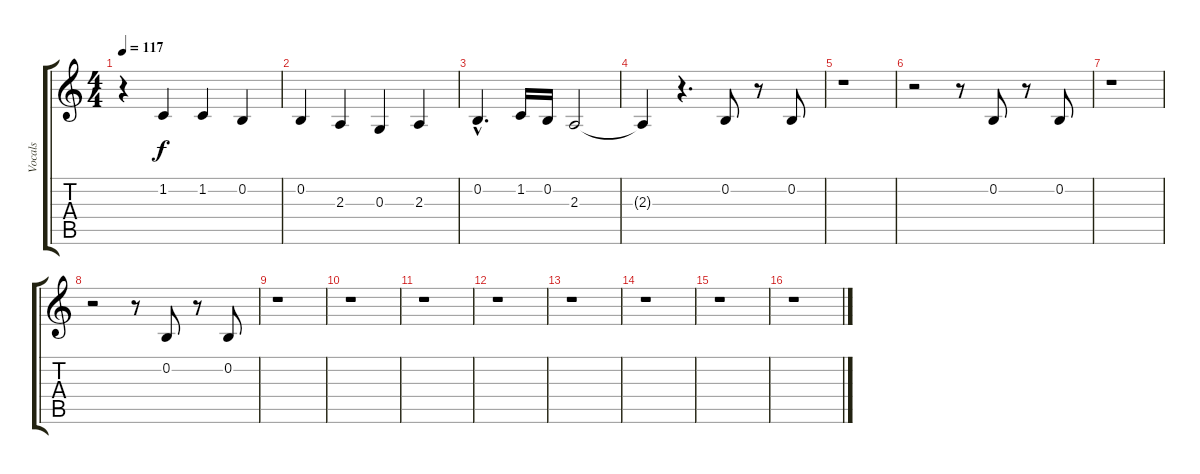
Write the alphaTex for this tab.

\track ("Vocals" "Vocals") {instrument lead1square}
\staff {score tabs}
\tuning (E4 B3 G3 D3 A2 E2) {hide}
\ts (4 4)
\tempo 117
\clef g2
\ks c
r.4{dy f} 1.2.4 1.2.4 0.2.4 |
0.2.4 2.3.4 0.3.4 2.3.4 |
0.2{hac}.4{d} 1.2.16 0.2.16 2.3.2 |
2.3{t}.4 r.4{d} 0.2.8 r.8 0.2.8 |
r.1 |
r.2 r.8 0.2.8 r.8 0.2.8 |
r.1 |
r.2 r.8 0.2.8 r.8 0.2.8 |
r.1 |
r.1 |
r.1 |
r.1 |
r.1 |
r.1 |
r.1 |
r.1
